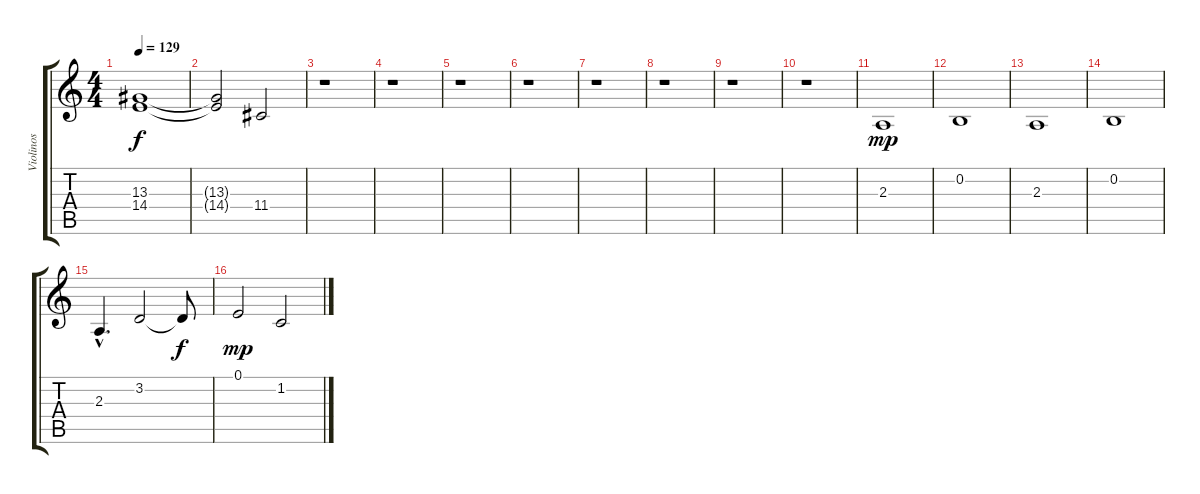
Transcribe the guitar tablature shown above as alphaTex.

\track ("Violinos" "Violinos") {instrument stringensemble1}
\staff {score tabs}
\tuning (E4 B3 G3 D3 A2 E2) {hide}
\ts (4 4)
\tempo 129
\clef g2
\ks c
(13.3 14.4).1{dy f} |
(13.3{t} 14.4{t}).2 11.4.2 |
r.1 |
r.1 |
r.1 |
r.1 |
r.1 |
r.1 |
r.1 |
r.1 |
2.3.1{dy mp} |
0.2.1 |
2.3.1 |
0.2.1 |
2.3{hac}.4{d} 3.2.2 3.2{t}.8{dy f} |
0.1.2{dy mp} 1.2.2
